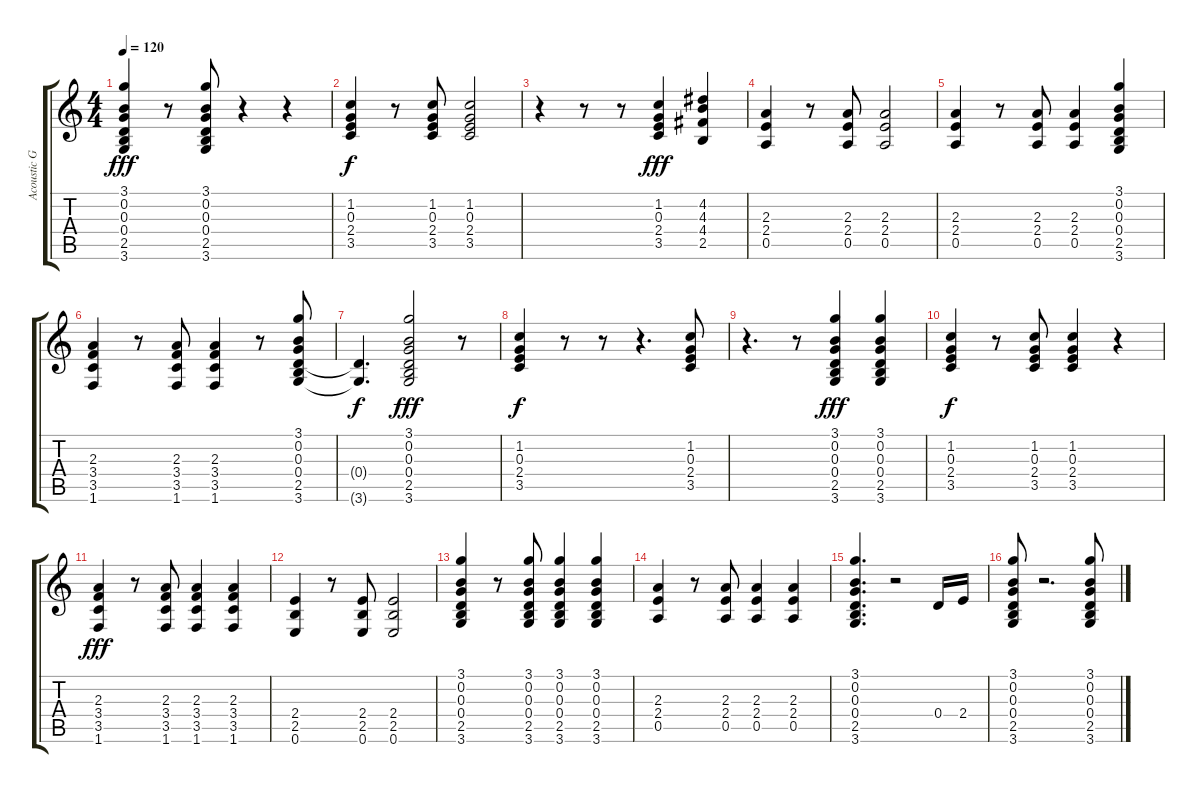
\track ("Acoustic Guitar" "Acoustic G") {instrument acousticguitarsteel}
\staff {score tabs}
\tuning (E4 B3 G3 D3 A2 E2) {hide}
\ts (4 4)
\tempo 120
\clef g2
\ks c
(3.1 0.2 0.3 0.4 2.5 3.6).4{dy fff} r.8 (3.1 0.2 0.3 0.4 2.5 3.6).8 r.4 r.4 |
(1.2 0.3 2.4 3.5).4{dy f} r.8 (1.2 0.3 2.4 3.5).8 (1.2 0.3 2.4 3.5).2 |
r.4 r.8 r.8 (1.2 0.3 2.4 3.5).4{dy fff} (4.2 4.3 4.4 2.5).4 |
(2.3 2.4 0.5).4 r.8 (2.3 2.4 0.5).8 (2.3 2.4 0.5).2 |
(2.3 2.4 0.5).4 r.8 (2.3 2.4 0.5).8 (2.3 2.4 0.5).4 (3.1 0.2 0.3 0.4 2.5 3.6).4 |
(2.3 3.4 3.5 1.6).4 r.8 (2.3 3.4 3.5 1.6).8 (2.3 3.4 3.5 1.6).4 r.8 (3.1 0.2 0.3 0.4 2.5 3.6).8 |
(0.4{t} 3.6{t}).4{d dy f} (3.1 0.2 0.3 0.4 2.5 3.6).2{dy fff} r.8 |
(1.2 0.3 2.4 3.5).4{dy f} r.8 r.8 r.4{d} (1.2 0.3 2.4 3.5).8 |
r.4{d} r.8 (3.1 0.2 0.3 0.4 2.5 3.6).4{dy fff} (3.1 0.2 0.3 0.4 2.5 3.6).4 |
(1.2 0.3 2.4 3.5).4{dy f} r.8 (1.2 0.3 2.4 3.5).8 (1.2 0.3 2.4 3.5).4 r.4 |
(2.3 3.4 3.5 1.6).4{dy fff} r.8 (2.3 3.4 3.5 1.6).8 (2.3 3.4 3.5 1.6).4 (2.3 3.4 3.5 1.6).4 |
(2.4 2.5 0.6).4 r.8 (2.4 2.5 0.6).8 (2.4 2.5 0.6).2 |
(3.1 0.2 0.3 0.4 2.5 3.6).4 r.8 (3.1 0.2 0.3 0.4 2.5 3.6).8 (3.1 0.2 0.3 0.4 2.5 3.6).4 (3.1 0.2 0.3 0.4 2.5 3.6).4 |
(2.3 2.4 0.5).4 r.8 (2.3 2.4 0.5).8 (2.3 2.4 0.5).4 (2.3 2.4 0.5).4 |
(3.1 0.2 0.3 0.4 2.5 3.6).4{d} r.2 0.4.16 2.4.16 |
(3.1 0.2 0.3 0.4 2.5 3.6).8 r.2{d} (3.1 0.2 0.3 0.4 2.5 3.6).8
